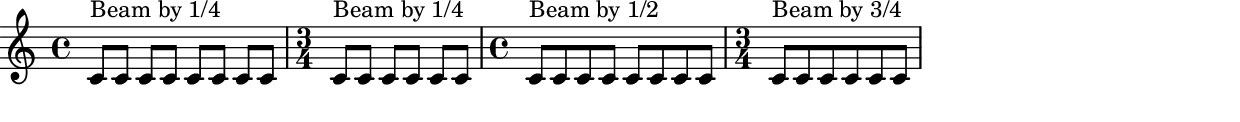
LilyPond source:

%% Generated by lilypond-book
%% Options: [exampleindent=10.16\mm,indent=0\mm,line-width=160\mm]
\include "lilypond-book-preamble.ly"


% ****************************************************************
% Start cut-&-pastable-section
% ****************************************************************

#(ly:set-option 'eps-box-padding 3.000000)



\paper {
  indent = 0\mm
  line-width = 160\mm
  % offset the left padding, also add 1mm as lilypond creates cropped
  % images with a little space on the right
  line-width = #(- line-width (* mm  3.000000) (* mm 1))
}

\layout {
  
}




% ****************************************************************
% ly snippet:
% ****************************************************************
\sourcefilename "/lilypond-2.24.3/input/regression/multiple-time-sig-settings.ly"
\sourcefileline 0
\version "2.19.40"

\header {
  texidoc = "
Multiple overrides to the default time signature settings can be
added.  In this example, notes should be beamed as indicated
by the markups.
"
}

\new Staff{
  \relative c' {
    \overrideTimeSignatureSettings
      #'(4 . 4)  % time signature fraction
      #'(1 . 4)  % base moment fraction
      1,1,1,1        % beatStructure
      #'()       % beamExceptions
    \overrideTimeSignatureSettings
      #'(3 . 4)  % time signature fraction
      #'(1 . 4)  % base moment fraction
      1,1,1        % beatStructure
      #'()       % beamExceptions
    \time 4/4
    c8^\markup {"Beam by 1/4"} c c c c c c c |
    \time 3/4
    c8^\markup {"Beam by 1/4"} c c c c c |
    \revertTimeSignatureSettings #'(4 . 4)
    \revertTimeSignatureSettings #'(3 . 4)
    \time 4/4
    c8^\markup {"Beam by 1/2"} c c c c c c c |
    \time 3/4
    c8^\markup {"Beam by 3/4"} c c c c c |
  }
}



% ****************************************************************
% end ly snippet
% ****************************************************************
